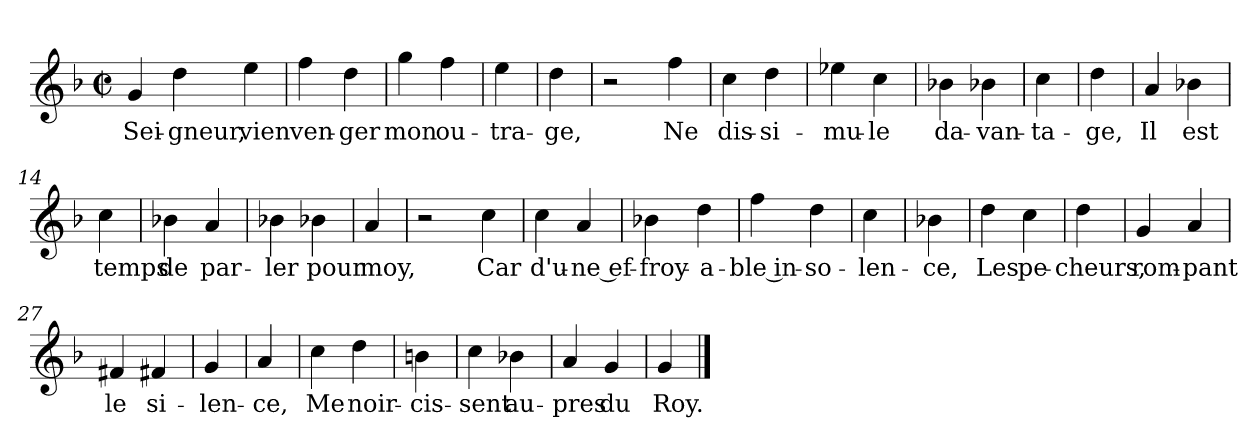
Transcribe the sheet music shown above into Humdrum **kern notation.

**kern	**text
*part1	*part1
*staff1	*staff1
*clefG2	*
*k[b-]	*
*F:	*
*M2/2	*
*met(c|)	*
=1	=1
4g	Sei-
4dd	-gneur,
4ee	vien
=3	=3
4ff	ven-
4dd	-ger
=4	=4
4gg	mon
4ff	ou-
=5	=5
4ee	-tra-
=6	=6
4dd	-ge,
=7	=7
2r	.
4ff	Ne
=8	=8
4cc	dis-
4dd	-si-
=9	=9
4ee-X	-mu-
4cc	-le
=10	=10
4b-X	da-
4b-X	-van-
=11	=11
4cc	-ta-
=12	=12
4dd	-ge,
=13	=13
4a	Il
4b-X	est
=14	=14
4cc	temps
=15	=15
4b-X	de
4a	par-
=16	=16
4b-X	-ler
4b-X	pour
=17	=17
4a	moy,
=18	=18
2r	.
4cc	Car
=19	=19
4cc	d'u-
4a	-ne ef-
=20	=20
4b-X	-froy-
4dd	-a-
=21	=21
4ff	-ble in-
4dd	-so-
=22	=22
4cc	-len-
=23	=23
4b-X	-ce,
=24	=24
4dd	Les
4cc	pe-
=25	=25
4dd	-cheurs,
=26	=26
4g	rom-
4a	-pant
=27	=27
4f#X	le
4f#X	si-
=28	=28
4g	-len-
=29	=29
4a	-ce,
=30	=30
4cc	Me
4dd	noir-
=31	=31
4b	-cis-
=32	=32
4cc	-sent
4b-X	au-
=33	=33
4a	-pres
4g	du
=34	=34
4g	Roy.
==	==
*-	*-
